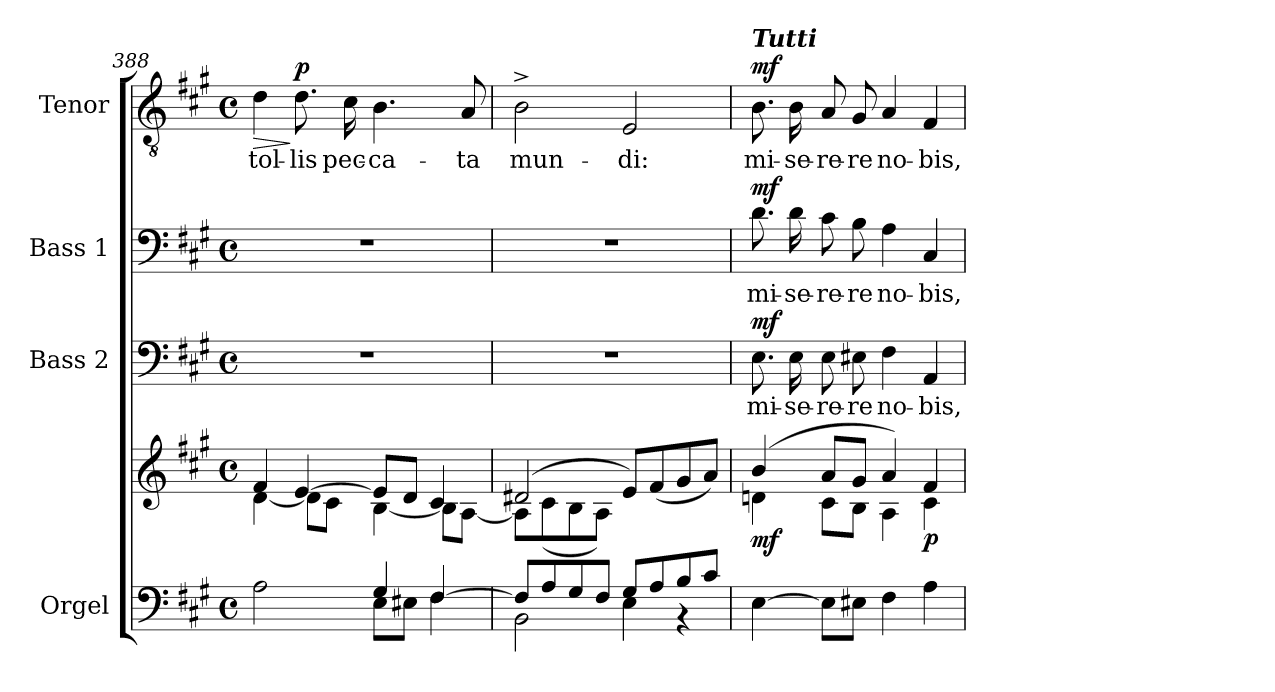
**kern	**kern	**dynam	**kern	**text	**dynam	**kern	**text	**dynam	**kern	**text	**dynam
*part4	*part4	*part4	*part3	*part3	*part3	*part2	*part2	*part2	*part1	*part1	*part1
*staff5	*staff4	*staff4/5	*staff3	*staff3	*staff3	*staff2	*staff2	*staff2	*staff1	*staff1	*staff1
*I"Orgel	*	*	*I"Bass 2	*	*	*I"Bass 1	*	*	*I"Tenor	*	*
*I'Org.	*	*	*I'B2.	*	*	*I'B1.	*	*	*I'T.	*	*
*clefF4	*clefG2	*	*clefF4	*	*	*clefF4	*	*	*clefGv2	*	*
*k[f#c#g#]	*k[f#c#g#]	*	*k[f#c#g#]	*	*	*k[f#c#g#]	*	*	*k[f#c#g#]	*	*
*A:	*A:	*	*A:	*	*	*A:	*	*	*A:	*	*
*M4/4	*M4/4	*	*M4/4	*	*	*M4/4	*	*	*M4/4	*	*
*met(c)	*met(c)	*	*met(c)	*	*	*met(c)	*	*	*met(c)	*	*
=388	=388	=388	=388	=388	=388	=388	=388	=388	=388	=388	=388
*^	*^	*	*	*	*	*	*	*	*	*	*
!	!	!	!	!	!	!	!	!	!	!	!	!LO:LY:b	!LO:HP:b
2ryy	2A\	4f#/	[<4d\	.	1r	.	.	1r	.	.	4d\	tol-	>
!	!	!	!	!	!	!	!	!	!	!	!	!LO:LY:b	!LO:DY:n=1:a
.	.	[>4e/	8d\L]	.	.	.	.	.	.	.	8.d\	-lis	] p
.	.	.	8c#\J	.	.	.	.	.	.	.	.	.	.
!	!	!	!	!	!	!	!	!	!	!	!	!LO:LY:b	!
.	.	.	.	.	.	.	.	.	.	.	16c#\	pec-	.
!	!	!	!	!	!	!	!	!	!	!	!	!LO:LY:b	!
4G#/	8E\L	8e/L]	[<4B\	.	.	.	.	.	.	.	4.B\	-ca-	.
.	8E#X\J	8d/J	.	.	.	.	.	.	.	.	.	.	.
[>4F#/	4F#\	4c#/	8B\L]	.	.	.	.	.	.	.	.	.	.
!	!	!	!	!	!	!	!	!	!	!	!	!LO:LY:b	!
.	.	.	[<8A\J	.	.	.	.	.	.	.	8A/	-ta	.
=389	=389	=389	=389	=389	=389	=389	=389	=389	=389	=389	=389	=389	=389
!	!	!	!	!	!	!	!	!	!	!	!	!LO:LY:b	!
8F#/L]	2BB\	(2d#X/	8A\L]	.	1r	.	.	1r	.	.	2B^>\	mun-	.
8A/	.	.	(>8c#\	.	.	.	.	.	.	.	.	.	.
8G#/	.	.	8B\	.	.	.	.	.	.	.	.	.	.
8F#/J	.	.	8A\J)	.	.	.	.	.	.	.	.	.	.
!	!	!	!	!	!	!	!	!	!	!	!	!LO:LY:b	!
8G#/L	4E\	8e/L)	2ryy	.	.	.	.	.	.	.	2E/	-di:	.
8A/	.	(<8f#/	.	.	.	.	.	.	.	.	.	.	.
8B/	4r	8g#/	.	.	.	.	.	.	.	.	.	.	.
8c#/J	.	8a/J)	.	.	.	.	.	.	.	.	.	.	.
*v	*v	*	*	*	*	*	*	*	*	*	*	*	*
!!LO:PB:g=z
=390	=390	=390	=390	=390	=390	=390	=390	=390	=390	=390	=390	=390
!	!	!	!	!	!	!	!	!	!	!LO:TX:a:Bi:t=Tutti	!	!
!	!	!	!LO:DY:b	!	!LO:LY:b	!LO:DY:a	!	!LO:LY:b	!LO:DY:a	!	!LO:LY:b	!LO:DY:a
[4E\	(4b/	4dn\	mf	8.E\	mi-	mf	8.d\	mi-	mf	8.B\	mi-	mf
!	!	!	!	!	!LO:LY:b	!	!	!LO:LY:b	!	!	!LO:LY:b	!
.	.	.	.	16E\	-se-	.	16d\	-se-	.	16B\	-se-	.
!	!	!	!	!	!LO:LY:b	!	!	!LO:LY:b	!	!	!LO:LY:b	!
8E\L]	8a/L	8c#\L	.	8E\	-re-	.	8c#\	-re-	.	8A/	-re-	.
!	!	!	!	!	!LO:LY:b	!	!	!LO:LY:b	!	!	!LO:LY:b	!
8E#X\J	8g#/J	8B\J	.	8E#X\	-re	.	8B\	-re	.	8G#/	-re	.
!	!	!	!	!	!LO:LY:b	!	!	!LO:LY:b	!	!	!LO:LY:b	!
4F#\	4a/)	4A\	.	4F#\	no-	.	4A\	no-	.	4A/	no-	.
!	!	!	!LO:DY:b	!	!LO:LY:b	!	!	!LO:LY:b	!	!	!LO:LY:b	!
4A\	4f#/	4c#\	p	4AA/	-bis,	.	4C#/	-bis,	.	4F#/	-bis,	.
*	*v	*v	*	*	*	*	*	*	*	*	*	*
=	=	=	=	=	=	=	=	=	=	=	=
*-	*-	*-	*-	*-	*-	*-	*-	*-	*-	*-	*-
